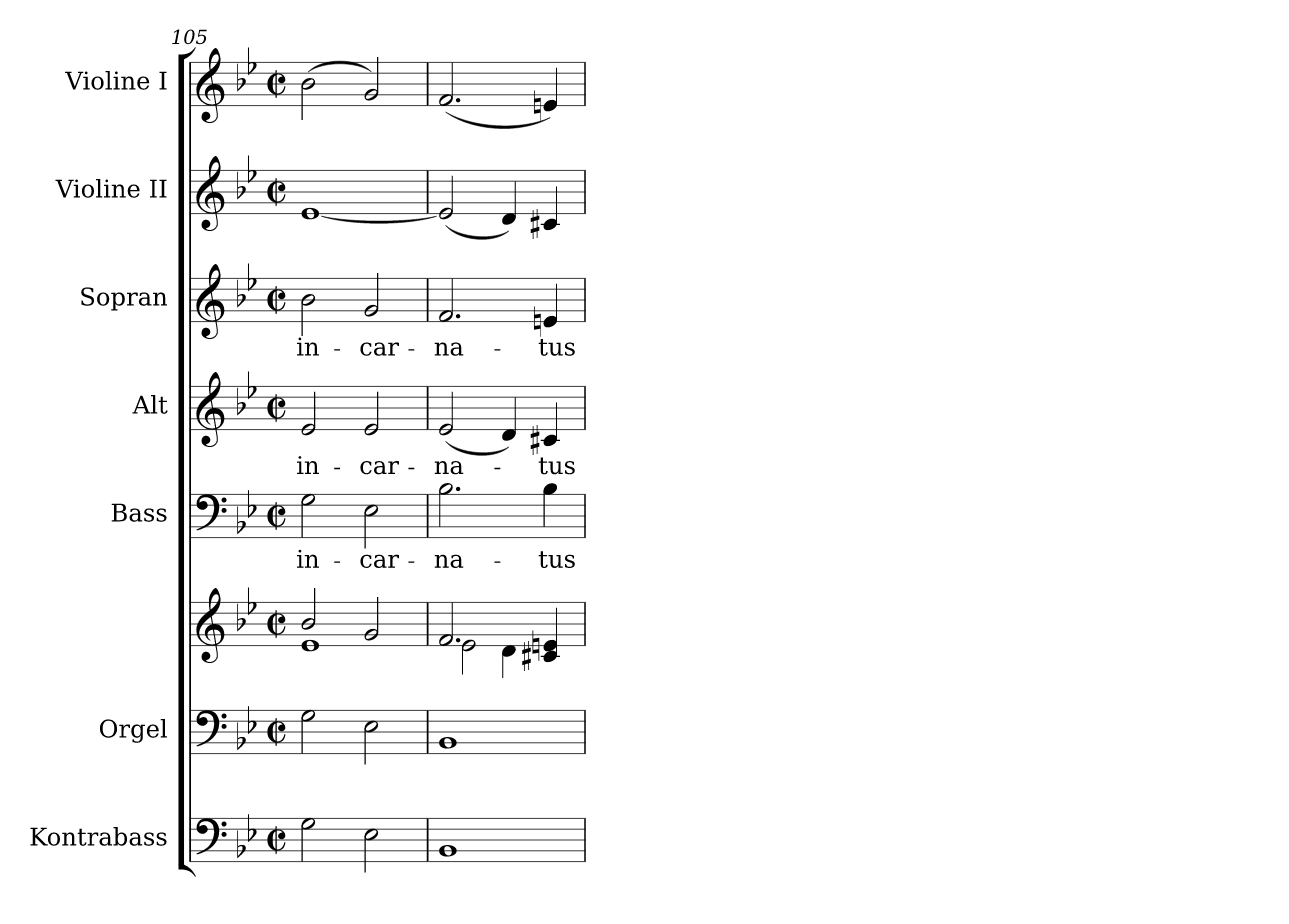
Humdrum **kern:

**kern	**kern	**kern	**kern	**text	**kern	**text	**kern	**text	**kern	**kern
*part7	*part6	*part6	*part5	*part5	*part4	*part4	*part3	*part3	*part2	*part1
*staff8	*staff7	*staff6	*staff5	*staff5	*staff4	*staff4	*staff3	*staff3	*staff2	*staff1
*I"Kontrabass	*I"Orgel	*	*I"Bass	*	*I"Alt	*	*I"Sopran	*	*I"Violine II	*I"Violine I
*I'Kb.	*I'Org.	*	*I'B	*	*I'A	*	*I'S	*	*I'Vl. II	*I'Vl. I
*clefF4	*clefF4	*clefG2	*clefF4	*	*clefG2	*	*clefG2	*	*clefG2	*clefG2
*ITrd7c12	*	*	*	*	*	*	*	*	*	*
*k[b-e-]	*k[b-e-]	*k[b-e-]	*k[b-e-]	*	*k[b-e-]	*	*k[b-e-]	*	*k[b-e-]	*k[b-e-]
*B-:	*B-:	*B-:	*B-:	*	*B-:	*	*B-:	*	*B-:	*B-:
*M2/2	*M2/2	*M2/2	*M2/2	*	*M2/2	*	*M2/2	*	*M2/2	*M2/2
*met(c|)	*met(c|)	*met(c|)	*met(c|)	*	*met(c|)	*	*met(c|)	*	*met(c|)	*met(c|)
=105	=105	=105	=105	=105	=105	=105	=105	=105	=105	=105
*	*	*^	*	*	*	*	*	*	*	*
!	!	!	!	!	!LO:LY:b	!	!LO:LY:b	!	!LO:LY:b	!	!
2GG\	2G\	2b-/	1e-	2G\	in-	2e-/	in-	2b-\	in-	[1e-	(>2b-\
!	!	!	!	!	!LO:LY:b	!	!LO:LY:b	!	!LO:LY:b	!	!
2EE-\	2E-\	2g/	.	2E-\	-car-	2e-/	-car-	2g/	-car-	.	2g/)
=106	=106	=106	=106	=106	=106	=106	=106	=106	=106	=106	=106
!	!	!	!	!	!LO:LY:b	!	!LO:LY:b	!	!LO:LY:b	!	!
1BBB-	1BB-	2.f/	2e-\	2.B-\	-na-	(<2e-/	-na-	2.f/	-na-	(<2e-/]	(<2.f/
.	.	.	4d\	.	.	4d/)	.	.	.	4d/)	.
!	!	!	!	!	!LO:LY:b	!	!LO:LY:b	!	!LO:LY:b	!	!
.	.	4c#X/ 4en/	4ryy	4B-\	-tus	4c#X/	-tus	4en/	-tus	4c#X/	4en/)
*	*	*v	*v	*	*	*	*	*	*	*	*
=	=	=	=	=	=	=	=	=	=	=
*-	*-	*-	*-	*-	*-	*-	*-	*-	*-	*-
